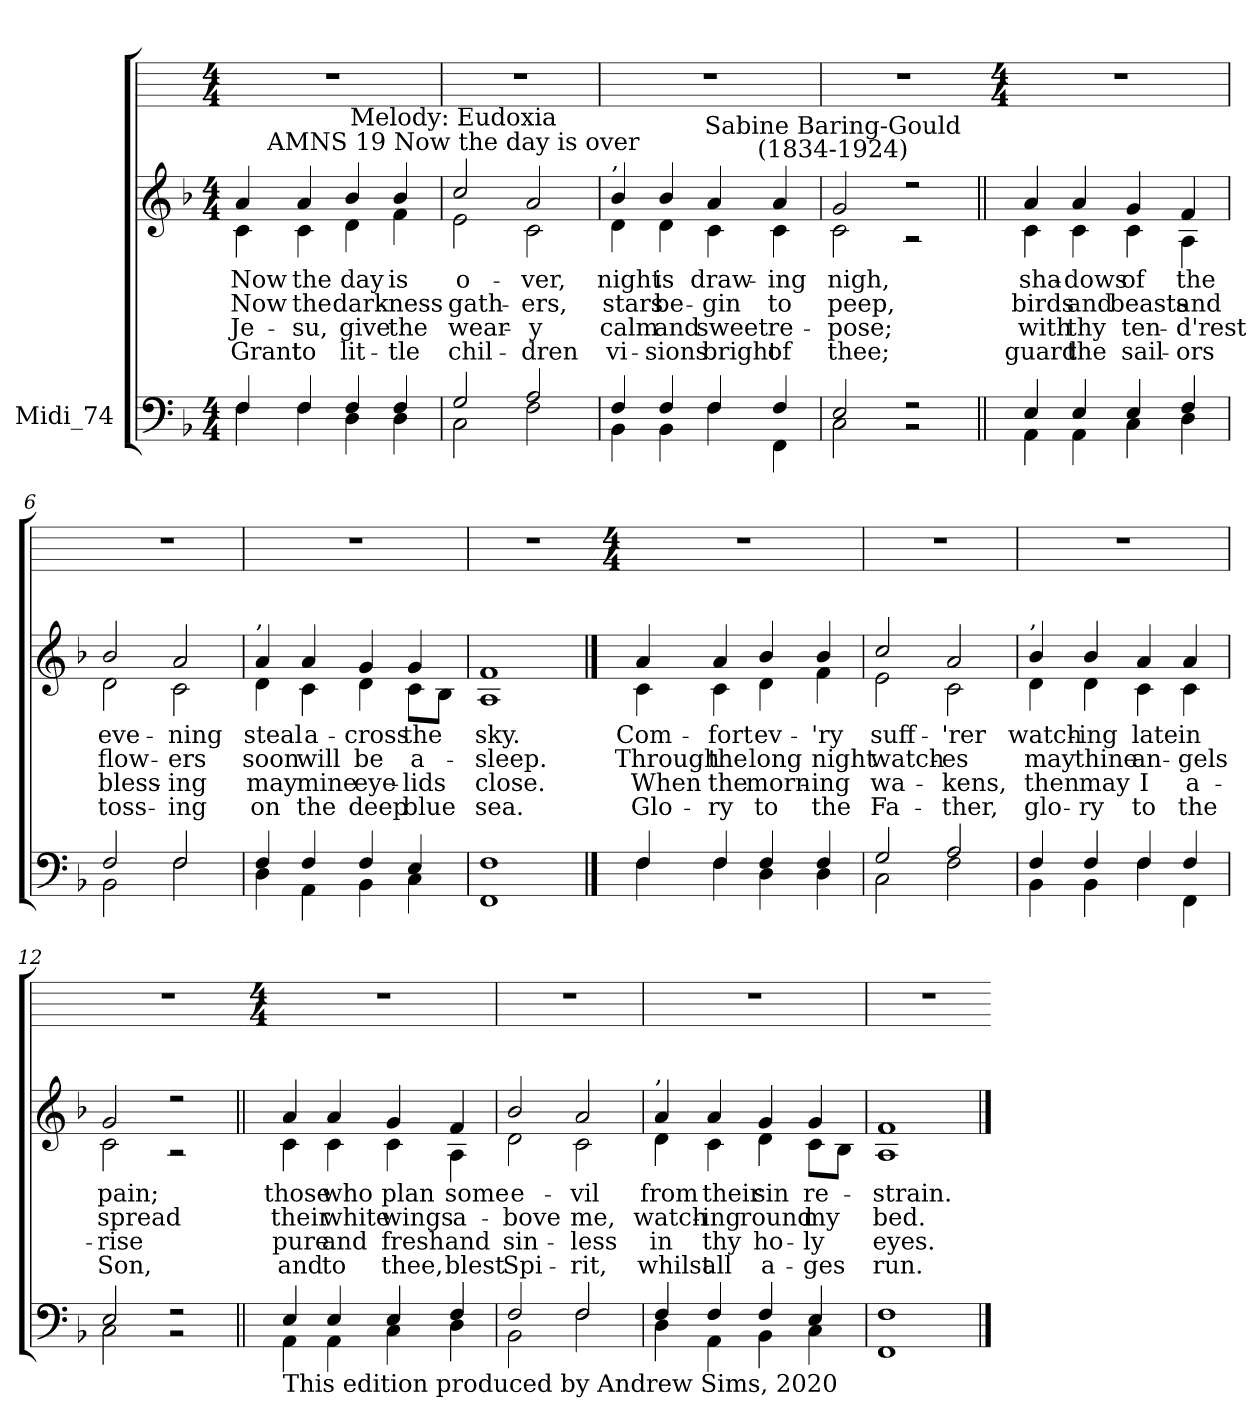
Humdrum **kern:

**kern	**kern	**text	**text	**text	**text	**kern
*part3	*part2	*part2	*part2	*part2	*part2	*part1
*staff3	*staff2	*staff2	*staff2	*staff2	*staff2	*staff1
*I"Midi_74	*	*	*	*	*	*
*clefF4	*clefG2	*	*	*	*	*
*k[b-]	*k[b-]	*	*	*	*	*
*F:	*F:	*	*	*	*	*
*M4/4	*M4/4	*	*	*	*	*M4/4
=1	=1	=1	=1	=1	=1	=1
*^	*	*	*	*	*	*
!	!	!LO:TX:a:cj:t=Sabine Baring-Gould\n(1834-1924)	!	!	!	!	!
!	!	!	!LO:LY:b	!LO:LY:b	!LO:LY:b	!LO:LY:b	!
*	*	*^	*	*	*	*	*
4F/	4F\	4a/	4c\	Now	Now	Je-	-Grant	1r
!	!	!	!	!LO:LY:b	!LO:LY:b	!LO:LY:b	!LO:LY:b	!
4F/	4F\	4a/	4c\	the	the	su,	to	.
!	!	!	!	!LO:LY:b	!LO:LY:b	!LO:LY:b	!LO:LY:b	!
4F/	4D\	4b-/	4d\	day	dark-	-give	lit-	.
!	!	!	!	!LO:LY:b	!LO:LY:b	!LO:LY:b	!LO:LY:b	!
4F/	4D\	4b-/	4f\	-is	ness	the	tle	.
=2	=2	=2	=2	=2	=2	=2	=2	=2
!	!	!LO:TX:a:cj:t=AMNS 19 Now the day is over	!	!	!	!	!	!
!	!	!LO:TX:a:cj:t=Melody&colon; Eudoxia	!	!	!	!	!	!
!	!	!	!	!LO:LY:b	!LO:LY:b	!LO:LY:b	!LO:LY:b	!
2G/	2C\	2cc/	2e\	o-	-gath-	-wear-	-chil-	1r
!	!	!	!	!LO:LY:b	!LO:LY:b	!LO:LY:b	!LO:LY:b	!
2A/	2F\	2a/	2c\	-ver,	ers,	y	dren	.
=3	=3	=3	=3	=3	=3	=3	=3	=3
!	!	!LO:TX:a:t=,	!	!	!	!	!	!
!	!	!	!	!LO:LY:b	!LO:LY:b	!LO:LY:b	!LO:LY:b	!
4F/	4BB-\	4b-/	4d\	night	stars	calm	vi-	1r
!	!	!	!	!LO:LY:b	!LO:LY:b	!LO:LY:b	!LO:LY:b	!
4F/	4BB-\	4b-/	4d\	-is	be-	-and	sions	.
!	!	!	!	!LO:LY:b	!LO:LY:b	!LO:LY:b	!LO:LY:b	!
4F/	4F\	4a/	4c\	draw-	-gin	sweet	bright	.
!	!	!	!	!LO:LY:b	!LO:LY:b	!LO:LY:b	!LO:LY:b	!
4F/	4FF\	4a/	4c\	ing	to	re-	-of	.
=4	=4	=4	=4	=4	=4	=4	=4	=4
!	!	!LO:TX:a:cj:t=Sabine Baring-Gould\n(1834-1924)	!	!	!	!	!	!
!	!	!	!	!LO:LY:b	!LO:LY:b	!LO:LY:b	!LO:LY:b	!
2E/	2C\	2g/	2c\	nigh,	peep,	pose;	thee;	1r
2r	2r	2r	2r	.	.	.	.	.
!!LO:LB:g=z
=5||	=5||	=5||	=5||	=5	=5	=5	=5	=5
*	*	*	*	*	*	*	*	*M4/4
!	!	!	!	!LO:LY:b	!LO:LY:b	!LO:LY:b	!LO:LY:b	!
4E/	4AA\	4a/	4c\	sha-	-birds	with	guard	1r
!	!	!	!	!LO:LY:b	!LO:LY:b	!LO:LY:b	!LO:LY:b	!
4E/	4AA\	4a/	4c\	dows	and	thy	the	.
!	!	!	!	!LO:LY:b	!LO:LY:b	!LO:LY:b	!LO:LY:b	!
4E/	4C\	4g/	4c\	of	beasts	ten-	-sail-	.
!	!	!	!	!LO:LY:b	!LO:LY:b	!LO:LY:b	!LO:LY:b	!
4F/	4D\	4f/	4A\	-the	and	d'rest	ors	.
=6	=6	=6	=6	=6	=6	=6	=6	=6
!	!	!	!	!LO:LY:b	!LO:LY:b	!LO:LY:b	!LO:LY:b	!
2F/	2BB-\	2b-/	2d\	eve-	-flow-	-bless-	-toss-	1r
!	!	!	!	!LO:LY:b	!LO:LY:b	!LO:LY:b	!LO:LY:b	!
2F/	2F\	2a/	2c\	-ning	ers	ing	ing	.
=7	=7	=7	=7	=7	=7	=7	=7	=7
!	!	!LO:TX:a:t=,	!	!	!	!	!	!
!	!	!	!	!LO:LY:b	!LO:LY:b	!LO:LY:b	!LO:LY:b	!
4F/	4D\	4a/	4d\	steal	soon	may	on	1r
!	!	!	!	!LO:LY:b	!LO:LY:b	!LO:LY:b	!LO:LY:b	!
4F/	4AA\	4a/	4c\	a-	-will	mine	the	.
!	!	!	!	!LO:LY:b	!LO:LY:b	!LO:LY:b	!LO:LY:b	!
4F/	4BB-\	4g/	4d\	cross	be	eye-	-deep	.
!	!	!	!	!LO:LY:b	!LO:LY:b	!LO:LY:b	!LO:LY:b	!
4E/	4C\	4g/	8c\L	the	a-	-lids	blue	.
.	.	.	8B-\J	.	.	.	.	.
=8	=8	=8	=8	=8	=8	=8	=8	=8
!	!	!	!	!LO:LY:b	!LO:LY:b	!LO:LY:b	!LO:LY:b	!
1F/	1FF\	1f/	1A\	sky.	sleep.	close.	sea.	1r
!!LO:LB:g=z
==9	==9	==9	==9	=9	=9	=9	=9	=9
*	*	*	*	*	*	*	*	*M4/4
!	!	!	!	!LO:LY:b	!LO:LY:b	!LO:LY:b	!LO:LY:b	!
4F/	4F\	4a/	4c\	Com-	-Through	When	Glo-	1r
!	!	!	!	!LO:LY:b	!LO:LY:b	!LO:LY:b	!LO:LY:b	!
4F/	4F\	4a/	4c\	-fort	the	the	ry	.
!	!	!	!	!LO:LY:b	!LO:LY:b	!LO:LY:b	!LO:LY:b	!
4F/	4D\	4b-/	4d\	ev-	-long	morn-	-to	.
!	!	!	!	!LO:LY:b	!LO:LY:b	!LO:LY:b	!LO:LY:b	!
4F/	4D\	4b-/	4f\	'ry	night	ing	the	.
=10	=10	=10	=10	=10	=10	=10	=10	=10
!	!	!	!	!LO:LY:b	!LO:LY:b	!LO:LY:b	!LO:LY:b	!
2G/	2C\	2cc/	2e\	suff-	-watch-	-wa-	-Fa-	1r
!	!	!	!	!LO:LY:b	!LO:LY:b	!LO:LY:b	!LO:LY:b	!
2A/	2F\	2a/	2c\	-'rer	es	kens,	ther,	.
=11	=11	=11	=11	=11	=11	=11	=11	=11
!	!	!LO:TX:a:t=,	!	!	!	!	!	!
!	!	!	!	!LO:LY:b	!LO:LY:b	!LO:LY:b	!LO:LY:b	!
4F/	4BB-\	4b-/	4d\	watch-	-may	then	glo-	1r
!	!	!	!	!LO:LY:b	!LO:LY:b	!LO:LY:b	!LO:LY:b	!
4F/	4BB-\	4b-/	4d\	-ing	thine	may	ry	.
!	!	!	!	!LO:LY:b	!LO:LY:b	!LO:LY:b	!LO:LY:b	!
4F/	4F\	4a/	4c\	late	an-	-I	to	.
!	!	!	!	!LO:LY:b	!LO:LY:b	!LO:LY:b	!LO:LY:b	!
4F/	4FF\	4a/	4c\	in	gels	a-	-the	.
=12	=12	=12	=12	=12	=12	=12	=12	=12
!	!	!	!	!LO:LY:b	!LO:LY:b	!LO:LY:b	!LO:LY:b	!
2E/	2C\	2g/	2c\	pain;	spread	rise	Son,	1r
2r	2r	2r	2r	.	.	.	.	.
!!LO:LB:g=z
=13||	=13||	=13||	=13||	=13	=13	=13	=13	=13
*	*	*	*	*	*	*	*	*M4/4
!LO:TX:b:t=This edition produced by Andrew Sims, 2020	!	!	!	!	!	!	!	!
!	!	!	!	!LO:LY:b	!LO:LY:b	!LO:LY:b	!LO:LY:b	!
4E/	4AA\	4a/	4c\	those	their	pure	and	1r
!	!	!	!	!LO:LY:b	!LO:LY:b	!LO:LY:b	!LO:LY:b	!
4E/	4AA\	4a/	4c\	who	white	and	to	.
!	!	!	!	!LO:LY:b	!LO:LY:b	!LO:LY:b	!LO:LY:b	!
4E/	4C\	4g/	4c\	plan	wings	fresh	thee,	.
!	!	!	!	!LO:LY:b	!LO:LY:b	!LO:LY:b	!LO:LY:b	!
4F/	4D\	4f/	4A\	some	a-	-and	blest	.
=14	=14	=14	=14	=14	=14	=14	=14	=14
!	!	!	!	!LO:LY:b	!LO:LY:b	!LO:LY:b	!LO:LY:b	!
2F/	2BB-\	2b-/	2d\	e-	-bove	sin-	-Spi-	1r
!	!	!	!	!LO:LY:b	!LO:LY:b	!LO:LY:b	!LO:LY:b	!
2F/	2F\	2a/	2c\	-vil	me,	less	rit,	.
=15	=15	=15	=15	=15	=15	=15	=15	=15
!	!	!LO:TX:a:t=,	!	!	!	!	!	!
!	!	!	!	!LO:LY:b	!LO:LY:b	!LO:LY:b	!LO:LY:b	!
4F/	4D\	4a/	4d\	from	watch-	-in	whilst	1r
!	!	!	!	!LO:LY:b	!LO:LY:b	!LO:LY:b	!LO:LY:b	!
4F/	4AA\	4a/	4c\	their	ing	thy	all	.
!	!	!	!	!LO:LY:b	!LO:LY:b	!LO:LY:b	!LO:LY:b	!
4F/	4BB-\	4g/	4d\	sin	round	ho-	-a-	.
!	!	!	!	!LO:LY:b	!LO:LY:b	!LO:LY:b	!LO:LY:b	!
4E/	4C\	4g/	8c\L	-re-	-my	ly	ges	.
.	.	.	8B-\J	.	.	.	.	.
=16	=16	=16	=16	=16	=16	=16	=16	=16
!	!	!	!	!LO:LY:b	!LO:LY:b	!LO:LY:b	!LO:LY:b	!
1F/	1FF\	1f/	1A\	strain.	bed.	eyes.	run.	1r
*v	*v	*	*	*	*	*	*	*
*	*v	*v	*	*	*	*	*
==	==	=	=	=	=	=
*-	*-	*-	*-	*-	*-	*-
